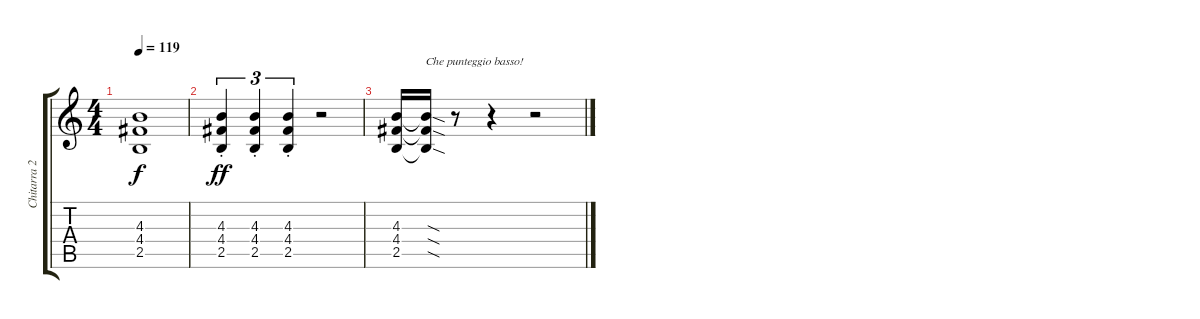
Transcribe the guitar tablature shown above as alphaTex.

\track ("Chitarra 2" "Chitarra 2") {instrument distortionguitar}
\staff {score tabs}
\tuning (E4 B3 G3 D3 A2 E2) {hide}
\ts (4 4)
\tempo 119
\clef g2
\ks c
(4.3{t} 4.4{t} 2.5{t}).1{dy f} |
(4.3{st} 4.4{st} 2.5{st}).4{tu (3 2) dy ff} (4.3{st} 4.4{st} 2.5{st}).4{tu (3 2)} (4.3{st} 4.4{st} 2.5{st}).4{tu (3 2)} r.2 |
(4.3 4.4 2.5).16 (4.3{sod t} 4.4{sod t} 2.5{sod t}).16{txt "Che punteggio basso!"} r.8 r.4 r.2
